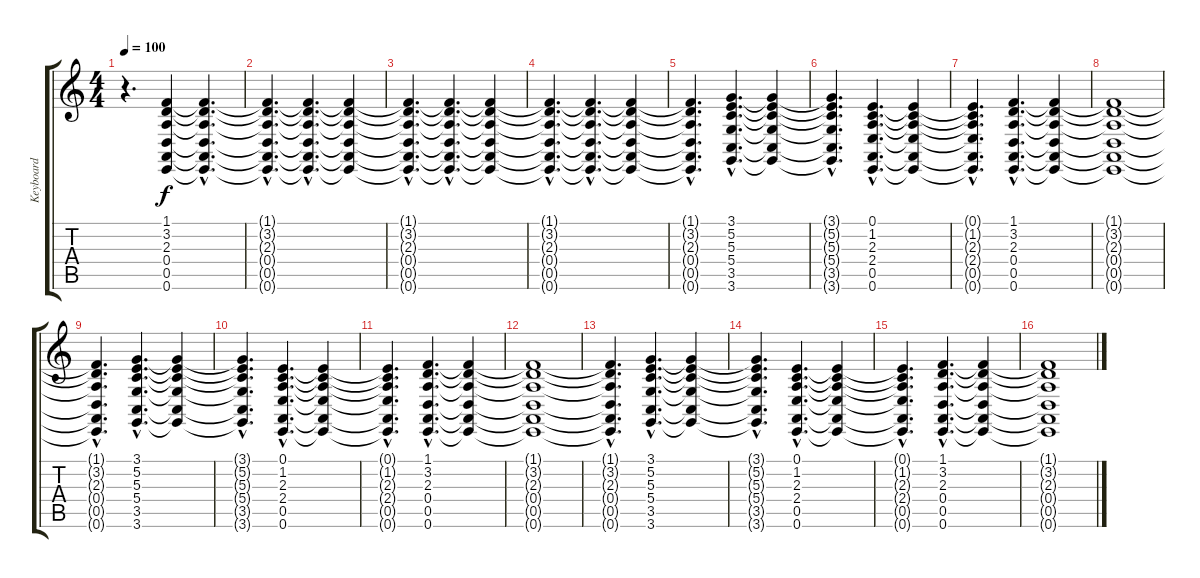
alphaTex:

\track ("Keyboard" "Keyboard") {instrument fx6goblins}
\staff {score tabs}
\tuning (E4 B3 G3 D3 A2 E2) {hide}
\ts (4 4)
\tempo 100
\clef g2
\ks c
r.4{d dy f instrument fx6goblins} (1.1 3.2 2.3 0.4 0.5 0.6).4 (1.1{hac t} 3.2{hac t} 2.3{hac t} 0.4{hac t} 0.5{hac t} 0.6{hac t}).4{d} |
(1.1{hac t} 3.2{hac t} 2.3{hac t} 0.4{hac t} 0.5{hac t} 0.6{hac t}).4{d} (1.1{hac t} 3.2{hac t} 2.3{hac t} 0.4{hac t} 0.5{hac t} 0.6{hac t}).4{d} (1.1{t} 3.2{t} 2.3{t} 0.4{t} 0.5{t} 0.6{t}).4 |
(1.1{hac t} 3.2{hac t} 2.3{hac t} 0.4{hac t} 0.5{hac t} 0.6{hac t}).4{d} (1.1{hac t} 3.2{hac t} 2.3{hac t} 0.4{hac t} 0.5{hac t} 0.6{hac t}).4{d} (1.1{t} 3.2{t} 2.3{t} 0.4{t} 0.5{t} 0.6{t}).4 |
(1.1{hac t} 3.2{hac t} 2.3{hac t} 0.4{hac t} 0.5{hac t} 0.6{hac t}).4{d} (1.1{hac t} 3.2{hac t} 2.3{hac t} 0.4{hac t} 0.5{hac t} 0.6{hac t}).4{d} (1.1{t} 3.2{t} 2.3{t} 0.4{t} 0.5{t} 0.6{t}).4 |
(1.1{hac t} 3.2{hac t} 2.3{hac t} 0.4{hac t} 0.5{hac t} 0.6{hac t}).4{d} (3.1{hac} 5.2{hac} 5.3{hac} 5.4{hac} 3.5{hac} 3.6{hac}).4{d} (3.1{t} 5.2{t} 5.3{t} 5.4{t} 3.5{t} 3.6{t}).4 |
(3.1{hac t} 5.2{hac t} 5.3{hac t} 5.4{hac t} 3.5{hac t} 3.6{hac t}).4{d} (0.1{hac} 1.2{hac} 2.3{hac} 2.4{hac} 0.5{hac} 0.6{hac}).4{d} (0.1{t} 1.2{t} 2.3{t} 2.4{t} 0.5{t} 0.6{t}).4 |
(0.1{hac t} 1.2{hac t} 2.3{hac t} 2.4{hac t} 0.5{hac t} 0.6{hac t}).4{d} (1.1{hac} 3.2{hac} 2.3{hac} 0.4{hac} 0.5{hac} 0.6{hac}).4{d} (1.1{t} 3.2{t} 2.3{t} 0.4{t} 0.5{t} 0.6{t}).4 |
(1.1{t} 3.2{t} 2.3{t} 0.4{t} 0.5{t} 0.6{t}).1 |
(1.1{hac t} 3.2{hac t} 2.3{hac t} 0.4{hac t} 0.5{hac t} 0.6{hac t}).4{d} (3.1{hac} 5.2{hac} 5.3{hac} 5.4{hac} 3.5{hac} 3.6{hac}).4{d} (3.1{t} 5.2{t} 5.3{t} 5.4{t} 3.5{t} 3.6{t}).4 |
(3.1{hac t} 5.2{hac t} 5.3{hac t} 5.4{hac t} 3.5{hac t} 3.6{hac t}).4{d} (0.1{hac} 1.2{hac} 2.3{hac} 2.4{hac} 0.5{hac} 0.6{hac}).4{d} (0.1{t} 1.2{t} 2.3{t} 2.4{t} 0.5{t} 0.6{t}).4 |
(0.1{hac t} 1.2{hac t} 2.3{hac t} 2.4{hac t} 0.5{hac t} 0.6{hac t}).4{d} (1.1{hac} 3.2{hac} 2.3{hac} 0.4{hac} 0.5{hac} 0.6{hac}).4{d} (1.1{t} 3.2{t} 2.3{t} 0.4{t} 0.5{t} 0.6{t}).4 |
(1.1{t} 3.2{t} 2.3{t} 0.4{t} 0.5{t} 0.6{t}).1 |
(1.1{hac t} 3.2{hac t} 2.3{hac t} 0.4{hac t} 0.5{hac t} 0.6{hac t}).4{d} (3.1{hac} 5.2{hac} 5.3{hac} 5.4{hac} 3.5{hac} 3.6{hac}).4{d} (3.1{t} 5.2{t} 5.3{t} 5.4{t} 3.5{t} 3.6{t}).4 |
(3.1{hac t} 5.2{hac t} 5.3{hac t} 5.4{hac t} 3.5{hac t} 3.6{hac t}).4{d} (0.1{hac} 1.2{hac} 2.3{hac} 2.4{hac} 0.5{hac} 0.6{hac}).4{d} (0.1{t} 1.2{t} 2.3{t} 2.4{t} 0.5{t} 0.6{t}).4 |
(0.1{hac t} 1.2{hac t} 2.3{hac t} 2.4{hac t} 0.5{hac t} 0.6{hac t}).4{d} (1.1{hac} 3.2{hac} 2.3{hac} 0.4{hac} 0.5{hac} 0.6{hac}).4{d} (1.1{t} 3.2{t} 2.3{t} 0.4{t} 0.5{t} 0.6{t}).4 |
(1.1{t} 3.2{t} 2.3{t} 0.4{t} 0.5{t} 0.6{t}).1
